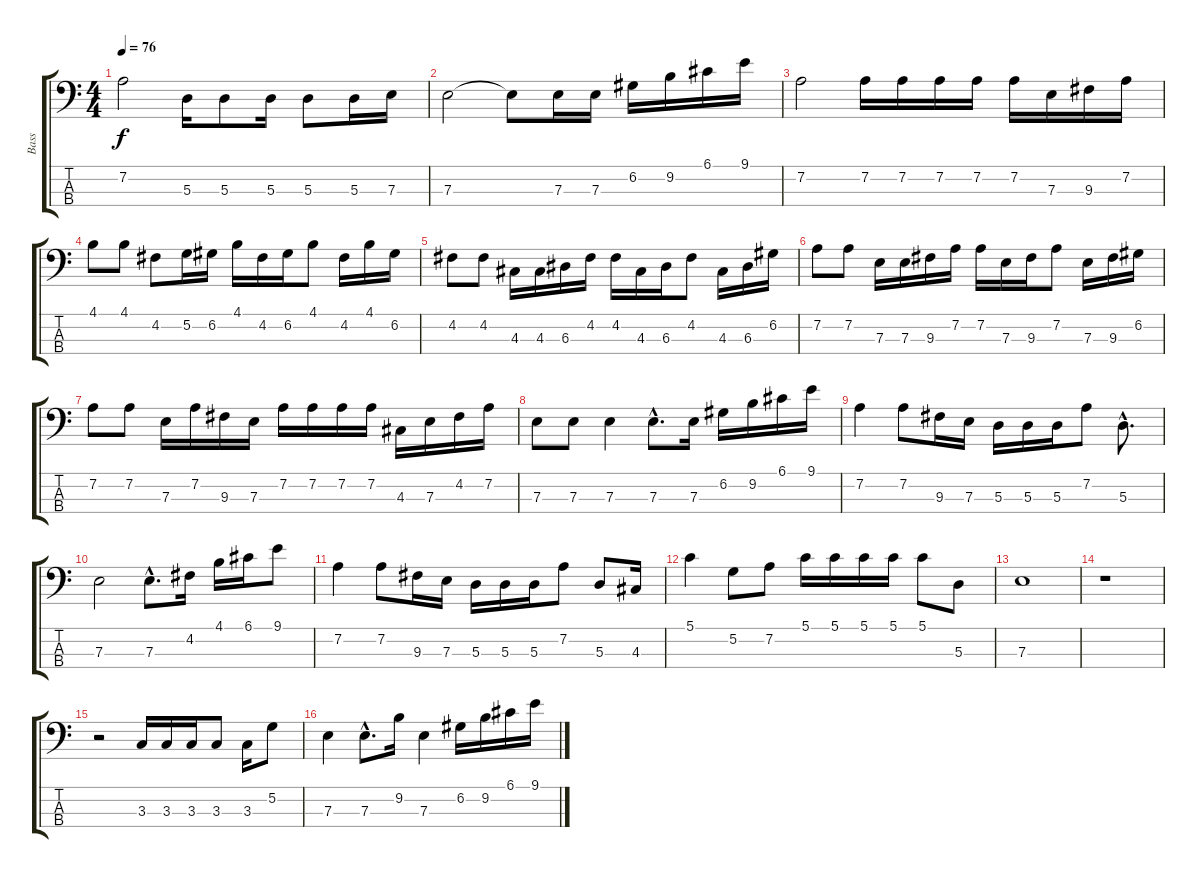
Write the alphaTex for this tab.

\track ("Bass" "Bass") {instrument electricbassfinger}
\staff {score tabs}
\tuning (G2 D2 A1 E1) {hide}
\ts (4 4)
\tempo 76
\clef f4
\ks c
7.2.2{dy f} 5.3.16 5.3.8 5.3.16 5.3.8 5.3.16 7.3.16 |
7.3.2 7.3{t}.8 7.3.16 7.3.16 6.2.16 9.2.16 6.1.16 9.1.16 |
7.2.2 7.2.16 7.2.16 7.2.16 7.2.16 7.2.16 7.3.16 9.3.16 7.2.16 |
4.1.8 4.1.8 4.2.8 5.2.16 6.2.16 4.1.16 4.2.16 6.2.16 4.1.8 4.2.16 4.1.16 6.2.16 |
4.2.8 4.2.8 4.3.16 4.3.16 6.3.16 4.2.16 4.2.16 4.3.16 6.3.16 4.2.8 4.3.16 6.3.16 6.2.16 |
7.2.8 7.2.8 7.3.16 7.3.16 9.3.16 7.2.16 7.2.16 7.3.16 9.3.16 7.2.8 7.3.16 9.3.16 6.2.16 |
7.2.8 7.2.8 7.3.16 7.2.16 9.3.16 7.3.16 7.2.16 7.2.16 7.2.16 7.2.16 4.3.16 7.3.16 4.2.16 7.2.16 |
7.3.8 7.3.8 7.3.4 7.3{hac}.8{d} 7.3.16 6.2.16 9.2.16 6.1.16 9.1.16 |
7.2.4 7.2.8 9.3.16 7.3.16 5.3.16 5.3.16 5.3.16 7.2.8 5.3{hac}.8{d} |
7.3.2 7.3{hac}.8{d} 4.2.16 4.1.16 6.1.16 9.1.8 |
7.2.4 7.2.8 9.3.16 7.3.16 5.3.16 5.3.16 5.3.16 7.2.8 5.3.8 4.3.16 |
5.1.4 5.2.8 7.2.8 5.1.16 5.1.16 5.1.16 5.1.16 5.1.8 5.3.8 |
7.3.1 |
r.1 |
r.2 3.3.16 3.3.16 3.3.16 3.3.8 3.3.16 5.2.8 |
7.3.4 7.3{hac}.8{d} 9.2.16 7.3.4 6.2.16 9.2.16 6.1.16 9.1.16
